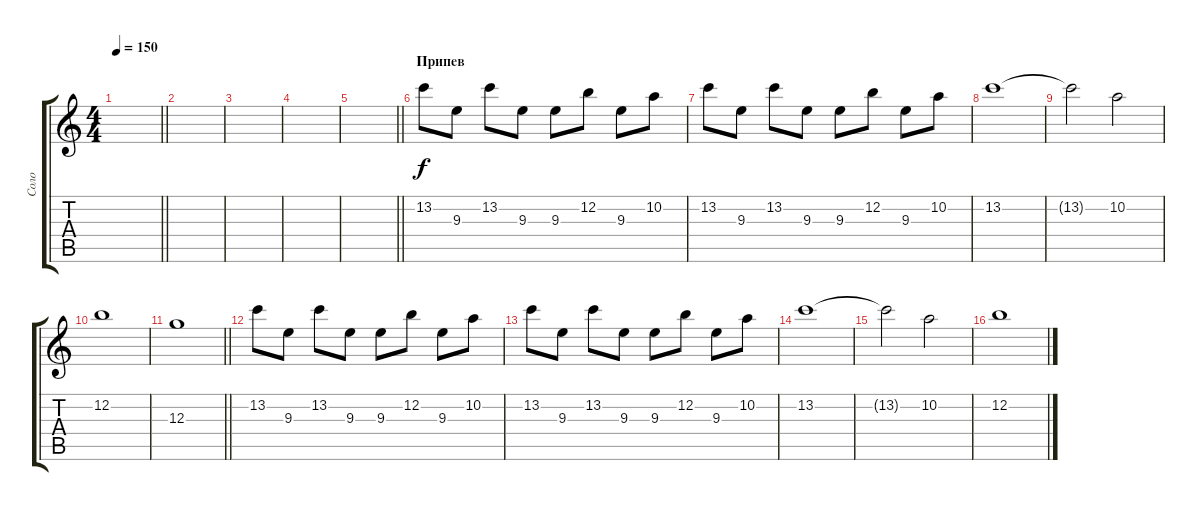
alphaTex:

\track ("Соло" "Соло") {instrument distortionguitar}
\staff {score tabs}
\tuning (E4 B3 G3 D3 A2 E2) {hide}
\ts (4 4)
\tempo 150
\clef g2
\barLineRight lightlight
\ks c
|
|
|
|
\barLineRight lightlight
|
\section ("" "Припев")
13.2.8{instrument distortionguitar} 9.3.8 13.2.8 9.3.8 9.3.8 12.2.8 9.3.8 10.2.8 |
13.2.8 9.3.8 13.2.8 9.3.8 9.3.8 12.2.8 9.3.8 10.2.8 |
13.2.1 |
13.2{t}.2 10.2.2 |
12.2.1 |
\barLineRight lightlight
12.3.1 |
\section ("" " ")
13.2.8 9.3.8 13.2.8 9.3.8 9.3.8 12.2.8 9.3.8 10.2.8 |
13.2.8 9.3.8 13.2.8 9.3.8 9.3.8 12.2.8 9.3.8 10.2.8 |
13.2.1 |
13.2{t}.2 10.2.2 |
12.2.1
